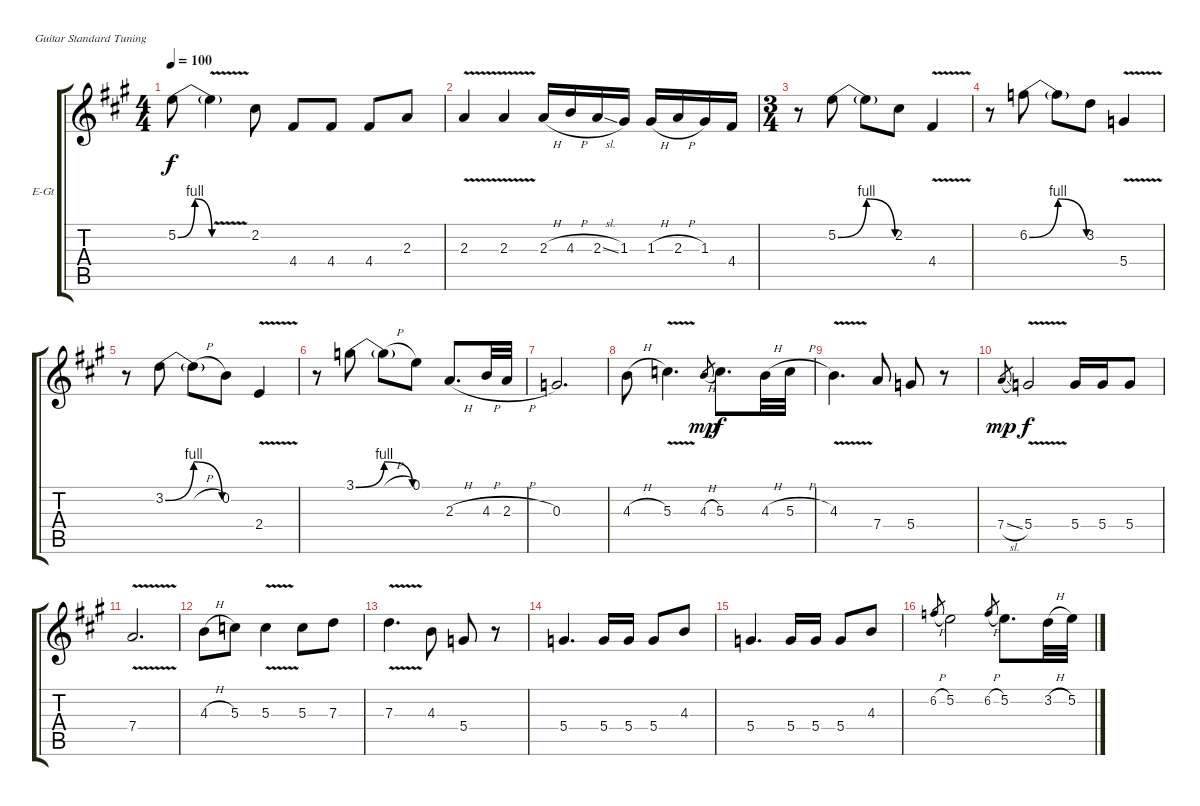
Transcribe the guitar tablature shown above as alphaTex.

\bracketExtendMode groupsimilarinstruments
\firstSystemTrackNameOrientation horizontal
\otherSystemsTrackNameOrientation horizontal
\track ("4 Guitar" "E-Gt") {instrument distortionguitar}
\staff {score tabs}
\tuning (E4 B3 G3 D3 A2 E2)
\ts (4 4)
\tempo 100
\clef g2
\scale
1.07062
\ks a
5.2{be (bendrelease 0 0 10.2 4 20.4 4 30 0)}.8{dy f} 5.2{v t}.4 2.2.8 4.4.8 4.4.8 4.4.8 2.3.8 |
\scale
0.929382 2.3{v}.4 2.3{v}.4 2.3{h}.16 4.3{h}.16 2.3{sl}.16 1.3.16 1.3{h}.16 2.3{h}.16 1.3.16 4.4.16 |
\ts (3 4)
\scale
1.10088 r.8 5.2{be (bendrelease 0 0 10.2 4 20.4 4 30 0)}.8 5.2{t}.8 2.2.8 4.4{v}.4 |
\scale
0.899117 r.8 6.2{be (bendrelease 0 0 10.2 4 20.4 4 30 0)}.8 6.2{t}.8 3.2.8 5.4{v}.4 |
\scale
1.07062 r.8 3.2{be (bendrelease 0 0 10.2 4 20.4 4 30 0)}.8 3.2{h t}.8 0.2.8 2.4{v}.4 |
\scale
0.929382 r.8 3.1{be (bendrelease 0 0 10.2 4 20.4 4 30 0)}.8 3.1{h t}.8 0.1.8 2.3{h}.8{d} 4.3{h}.32 2.3{h}.32 |
\scale
1.07062 0.3.2{d} |
\scale
0.929382 4.3{h}.8 5.3{v}.4{d} 4.3{h}.8{gr dy mp} 5.3.8{d dy f} 4.3{h}.32 5.3{h}.32 |
\scale
1.07062 4.3{v}.4{d} 7.4.8 5.4.8 r.8 |
\scale
0.929382 7.4{sl}.8{gr dy mp} 5.4{v}.2{dy f} 5.4.16 5.4.16 5.4.8 |
\scale
1.07062 7.4{v}.2{d} |
\scale
0.929382 4.3{h}.8 5.3.8 5.3{v}.4 5.3.8 7.3.8 |
\scale
1.07062 7.3{v}.4{d} 4.3.8 5.4.8 r.8 |
\scale
0.929382 5.4.4{d} 5.4.16 5.4.16 5.4.8 4.3.8 |
\scale
1.07062 5.4.4{d} 5.4.16 5.4.16 5.4.8 4.3.8 |
\scale
0.929382 6.2{h}.8{gr} 5.2.2 6.2{h}.8{gr} 5.2.8{d} 3.2{h}.32 5.2{h}.32
